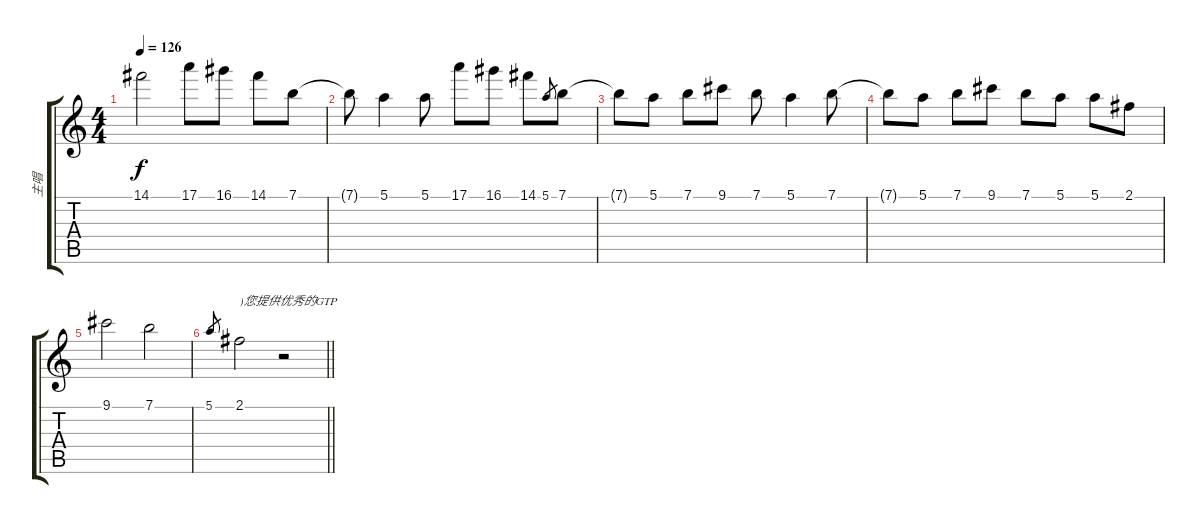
\track ("主唱" "主唱") {instrument acousticguitarnylon}
\staff {score tabs}
\tuning (E4 B3 G3 D3 A2 E2) {hide}
\ts (4 4)
\tempo 126
\clef g2
\ks c
14.1.2{dy f} 17.1.8 16.1.8 14.1.8 7.1.8 |
7.1{t}.8 5.1.4 5.1.8 17.1.8 16.1.8 14.1.8 5.1.8{gr} 7.1.8 |
7.1{t}.8 5.1.8 7.1.8 9.1.8 7.1.8 5.1.4 7.1.8 |
7.1{t}.8 5.1.8 7.1.8 9.1.8 7.1.8 5.1.8 5.1.8 2.1.8 |
9.1.2 7.1.2 |
\barLineRight lightlight
5.1.8{gr} 2.1.2{txt ")您提供优秀的GTP"} r.2
